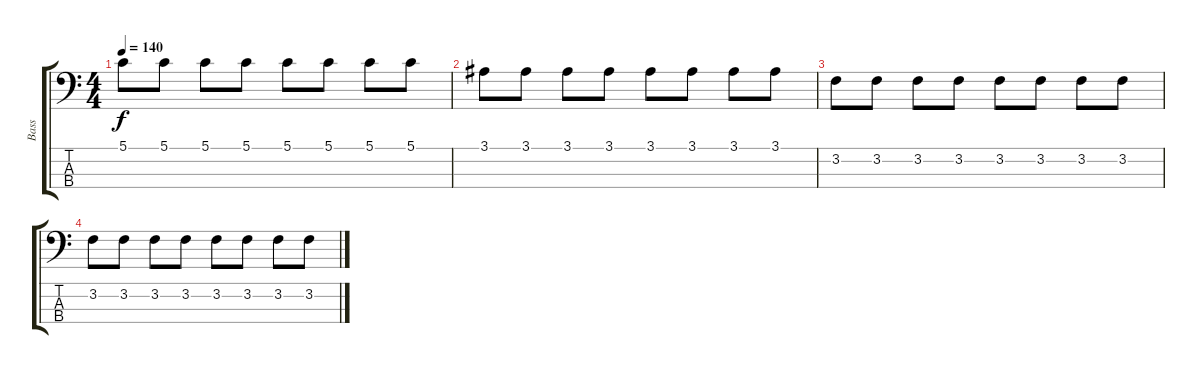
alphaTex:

\track ("Bass" "Bass") {instrument electricbasspick}
\staff {score tabs}
\tuning (G2 D2 A1 E1) {hide}
\ts (4 4)
\tempo 140
\clef f4
\ks c
5.1.8{dy f} 5.1.8 5.1.8 5.1.8 5.1.8 5.1.8 5.1.8 5.1.8 |
3.1.8 3.1.8 3.1.8 3.1.8 3.1.8 3.1.8 3.1.8 3.1.8 |
3.2.8 3.2.8 3.2.8 3.2.8 3.2.8 3.2.8 3.2.8 3.2.8 |
3.2.8 3.2.8 3.2.8 3.2.8 3.2.8 3.2.8 3.2.8 3.2.8
